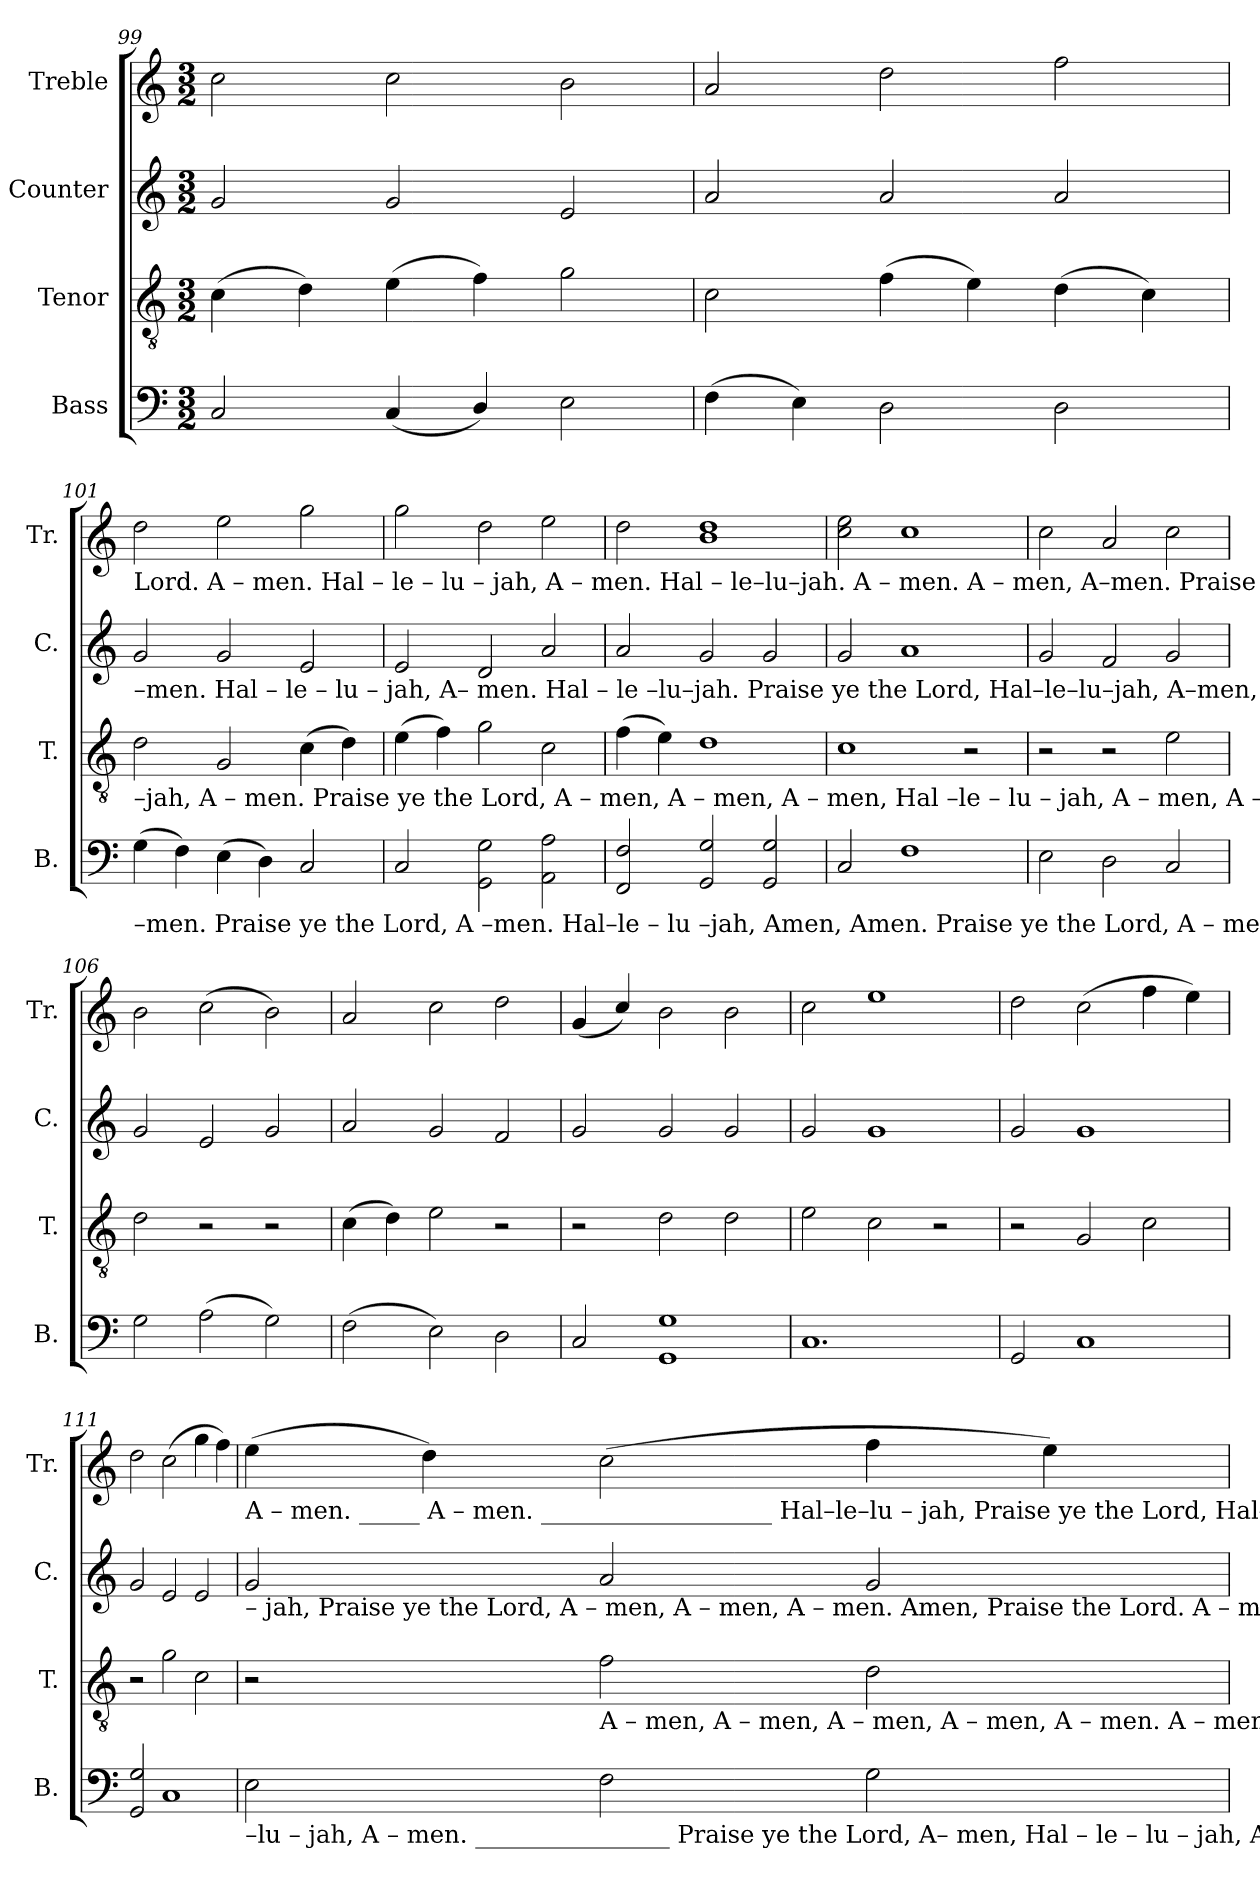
**kern	**kern	**kern	**kern
*part4	*part3	*part2	*part1
*staff4	*staff3	*staff2	*staff1
*I"Bass	*I"Tenor	*I"Counter	*I"Treble
*I'B.	*I'T.	*I'C.	*I'Tr.
*clefF4	*clefGv2	*clefG2	*clefG2
*k[]	*k[]	*k[]	*k[]
*M3/2	*M3/2	*M3/2	*M3/2
=99	=99	=99	=99
2C/	(4c\	2g/	2cc\
.	4d\)	.	.
(4C/	(4e\	2g/	2cc\
4D/)	4f\)	.	.
2E\	2g\	2e/	2b\
=100	=100	=100	=100
(4F\	2c\	2a/	2a/
4E\)	.	.	.
2D\	(4f\	2a/	2dd\
.	4e\)	.	.
2D\	(4d\	2a/	2ff\
.	4c\)	.	.
!!LO:LB:g=z
=101	=101	=101	=101
!	!	!	!LO:TX:b:t=Lord.  A – men.   Hal – le – lu – jah,   A     –  men.  Hal – le–lu–jah.  A – men.    A  – men, A–men. Praise ye the Lord,  A – men.___  A – men. ___
!	!	!LO:TX:b:t=–men. Hal – le   –  lu – jah, A– men.  Hal – le –lu–jah. Praise ye the Lord, Hal–le–lu–jah, A–men, A–men,  A – men,   A – men,       Hal –le –lu –	!
!	!LO:TX:b:t=–jah,    A  – men. Praise ye the Lord, A     –    men,                     A  –  men,           A – men,                Hal –le  – lu – jah,             A – men,       A – men.	!	!
!LO:TX:b:t=–men. Praise ye  the Lord, A –men.  Hal–le – lu –jah,    Amen,  Amen. Praise   ye          the   Lord,  A     –   men,            A  –  men.      Hal – le –	!	!	!
(4G\	2d\	2g/	2dd\
4F\)	.	.	.
(4E\	2G/	2g/	2ee\
4D\)	.	.	.
2C/	(4c\	2e/	2gg\
.	4d\)	.	.
=102	=102	=102	=102
2C/	(4e\	2e/	2gg\
.	4f\)	.	.
2GG\ 2G\	2g\	2d/	2dd\
2AA\ 2A\	2c\	2a/	2ee\
=103	=103	=103	=103
2FF/ 2F/	(4f\	2a/	2dd\
.	4e\)	.	.
2GG/ 2G/	1d	2g/	1b 1dd
2GG/ 2G/	.	2g/	.
=104	=104	=104	=104
2C/	1c	2g/	2cc\ 2ee\
1F	.	1a	1cc
.	2r	.	.
=105	=105	=105	=105
2E\	2r	2g/	2cc\
2D\	2r	2f/	2a/
2C/	2e\	2g/	2cc\
=106	=106	=106	=106
2G\	2d\	2g/	2b\
(2A\	2r	2e/	(2cc\
2G\)	2r	2g/	2b\)
=107	=107	=107	=107
(2F\	(4c\	2a/	2a/
.	4d\)	.	.
2E\)	2e\	2g/	2cc\
2D\	2r	2f/	2dd\
=108	=108	=108	=108
2C/	2r	2g/	(4g/
.	.	.	4cc/)
1GG 1G	2d\	2g/	2b\
.	2d\	2g/	2b\
=109	=109	=109	=109
1.C	2e\	2g/	2cc\
.	2c\	1g	1ee
.	2r	.	.
=110	=110	=110	=110
2GG/	2r	2g/	2dd\
1C	2G/	1g	(2cc\
.	2c\	.	4ff\
.	.	.	4ee\)
=111	=111	=111	=111
2GG/ 2G/	2r	2g/	2dd\
1C	2g\	2e/	(2cc\
.	2c\	2e/	4gg\
.	.	.	4ff\)
!!LO:PB:g=z
=112	=112	=112	=112
!	!	!	!LO:TX:b:t=A   –  men. _____   A     –    men. ___________________  Hal–le–lu – jah, Praise ye  the Lord, Hal–le – lu – jah,  Hal–le–lu–jah, Praise the Lord, A–men,
!	!	!LO:TX:b:t=– jah, Praise ye    the        Lord,     A      –    men,    A  –  men,   A – men.         Amen, Praise the Lord.        A     –    men.                         A – men.	!
!LO:TX:b:t=–lu  –  jah,   A    –   men. ________________           Praise  ye  the   Lord,  A– men,  Hal – le – lu    –     jah,           A      –    men.       Hal – le – lu – jah,  A –	!	!	!
2E\	2r	2g/	(4ee\
.	.	.	4dd\)
!	!LO:TX:b:t=A –  men,                   A   –    men,                  A  –    men,   A – men,                           A     –     men.                         A  – men,  A   –   men,        A  –	!	!
2F\	2f\	2a/	(2cc\
2G\	2d\	2g/	4ff\
.	.	.	4ee\)
=	=	=	=
*-	*-	*-	*-
